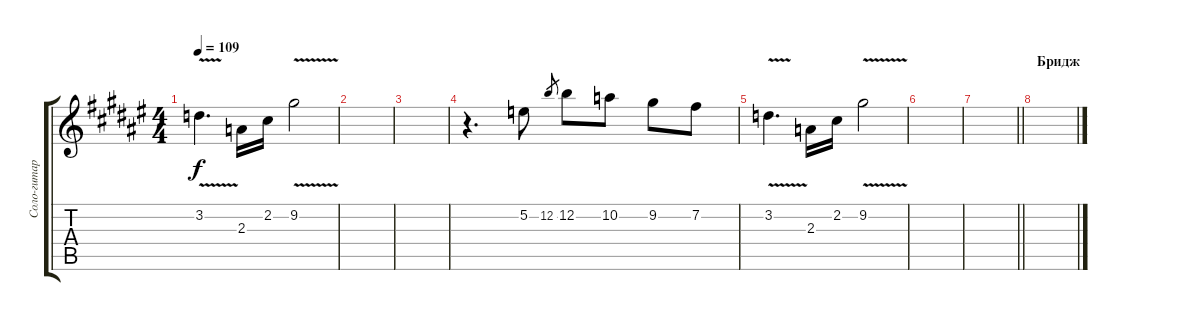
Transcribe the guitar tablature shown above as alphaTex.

\track ("Соло-гитара (Р.Чуйков)" "Соло-гитар") {instrument distortionguitar}
\staff {score tabs}
\tuning (E4 B3 G3 D3 A2 E2) {hide}
\ts (4 4)
\tempo 109
\clef g2
\ks f#
3.2{v}.4{d dy f} 2.3.16 2.2.16 9.2{v}.2 |
|
|
r.4{d} 5.2.8 12.2.8{gr} 12.2.8 10.2.8 9.2.8 7.2.8 |
3.2{v}.4{d} 2.3.16 2.2.16 9.2{v}.2 |
|
\barLineRight lightlight
|
\section ("" "Бридж")
